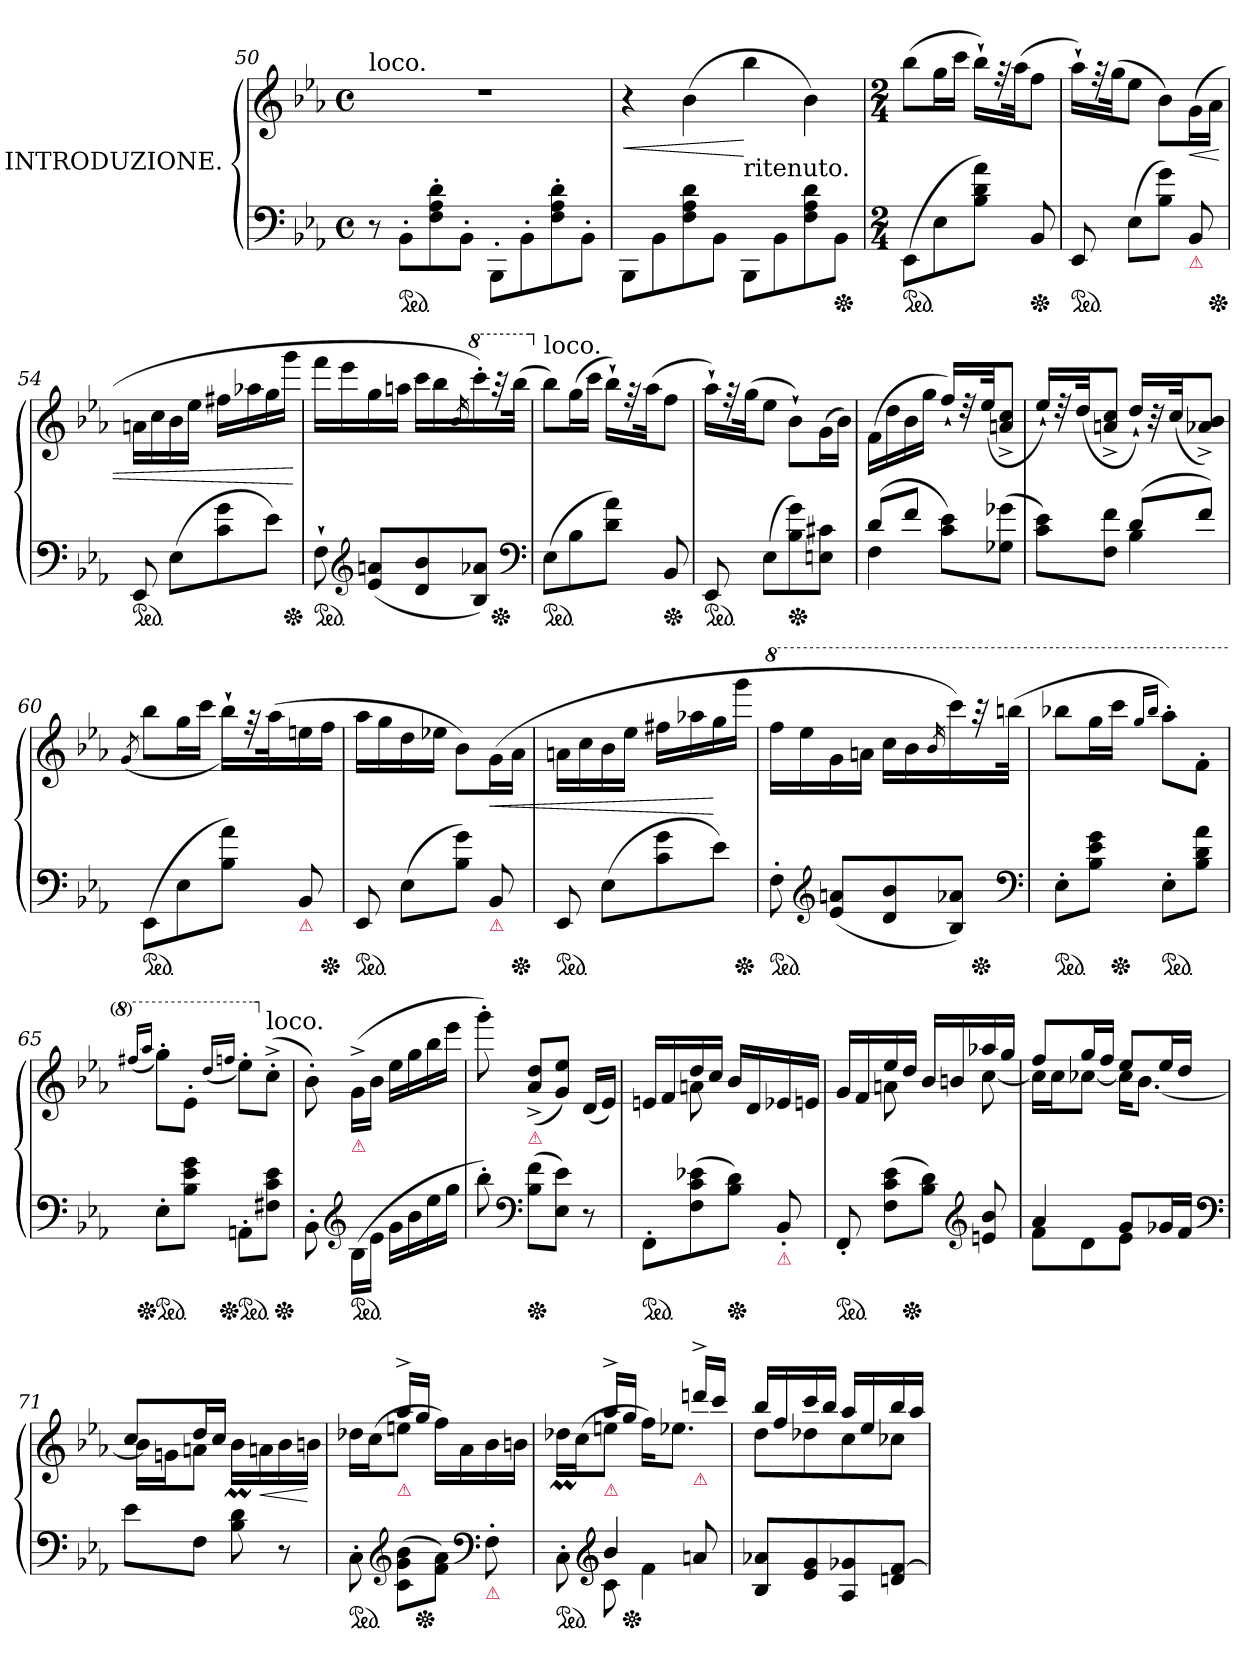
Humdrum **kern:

**kern	**kern	**dynam
*part1	*part1	*part1
*staff2	*staff1	*staff1/2
*I"INTRODUZIONE.	*	*
*clefF4	*clefG2	*
*k[b-e-a-]	*k[b-e-a-]	*
*M4/4	*M4/4	*
*met(c)	*met(c)	*
=50	=50	=50
!	!LO:TX:a:t=loco.	!
8r	1rdd	.
*ped	*	*
8BB-'>L	.	.
8F'> 8A-'> 8d'>	.	.
8BB-'>J	.	.
8BBB-'>\L	.	.
8BB-'>	.	.
8F'> 8A-'> 8d'>	.	.
8BB-'>J	.	.
=51	=51	=51
!	!	!LO:HP:b
8BBB-\L	4r	<
8BB-	.	.
8F 8A- 8d	(>4b-\	.
8BB-J	.	.
!	!LO:TX:b:t=ritenuto.	!
8BBB-\L	4bb-\	[
8BB-	.	.
8F 8A- 8d	4b-\)	.
*Xped	*	*
8BB-J	.	.
=52	=52	=52
*M2/4	*M2/4	*
!	!LO:TX:b:color=crimson:t=⚠	!
!LO:TX:b:color=crimson:t=⚠	!	!
*ped	*	*
*	*MM96	*
(>8EE-L	(>8bb-L	.
8E-	16ggL	.
.	16cccJJ	.
8B- 8d 8a-J)	16bb-`>LL)	.
.	32rff	.
.	(>32aa-JK	.
!LO:TX:b:color=crimson:t=⚠	!	!
*Xped	*	*
8BB-	8ffJ	.
=53	=53	=53
*ped	*	*
8EE-	16aa-`>LL)	.
.	32rff	.
.	(>32ggJK	.
(>8E-L	8ee-J	.
8B- 8gJ)	8b-\L)	.
!LO:TX:b:color=crimson:t=⚠	!	!
!	!	!LO:HP:b
8BB-	(>16gL	<
*Xped	*	*
.	16a-JJ	.
=54	=54	=54
*ped	*	*
8EE-	16anLL	.
.	16cc	.
(>8E-L	16b-	.
.	16ee-JJ	.
8c 8g	16ff#XLL	.
.	16aa-X	.
8e-J)	16gg	.
*Xped	*	*
.	16gggJJ	.
.	.	[
=55	=55	=55
*ped	*	*
8F`>	16fffLL	.
.	16eee-	.
*clefG2	*	*
(>8e- 8anL	16gg	.
.	16aanJJ	.
8d 8b-	16cccLL	.
.	16bb-	.
.	16qb-/	.
*	*8va	*
8B- 8a-XJ)	16cccc'>)	.
*Xped	*	*
.	32r	.
.	(>32bbb-JJk	.
*clefF4	*	*
=56	=56	=56
*	*X8va	*
!	!LO:TX:a:t=loco.	!
*ped	*	*
(>8E-L	8bb-L)	.
8B-	(>16ggL	.
.	16cccJJ	.
8d 8a-J)	16bb-`>LL)	.
.	32rff	.
.	(>32aa-JK	.
!LO:TX:b:color=crimson:t=⚠	!	!
*Xped	*	*
8BB-	8ffJ	.
=57	=57	=57
*ped	*	*
8EE-	16aa-`>LL)	.
.	32rff	.
.	(>32ggJK	.
(>8E-L	8ee-J	.
*Xped	*	*
8B- 8g)	8b-`>\L)	.
8En 8c#XJ	(>16gL	.
.	16b-JJ)	.
=58	=58	=58
*^	*	*
(>8dL	4F	(>16fLL	.
.	.	16dd	.
8fJ	.	16b-	.
.	.	16ggJJ	.
8c 8e-L)	4ryy	16ff`>/LL)	.
.	.	32rdd	.
.	.	(<32ee-JK	.
(>8G-X 8g-XJ	.	8an^< 8cc^<J	.
=59	=59	=59	=59
8c 8e-L)	4ryy	16ee-`>/LL)	.
.	.	32rdd	.
.	.	(<32ddJK	.
8F 8fJ	.	8an^< 8cc^<J	.
(<8dL	4B-	16dd`>/LL)	.
.	.	32r	.
.	.	(<32ccJK	.
8fJ)	.	8a-X^< 8b-^<J)	.
*v	*v	*	*
=60	=60	=60
.	(>8qg/	.
!LO:TX:b:color=crimson:t=⚠	!	!
*ped	*	*
(>8EE-L	8bb-L	.
8E-	16ggL	.
.	16cccJJ	.
8B- 8a-J)	16bb-`>LL)	.
.	32rff	.
.	(>32aa-K	.
!LO:TX:b:color=crimson:t=⚠	!	!
8BB-	16een	.
*Xped	*	*
.	16ffJJ	.
=61	=61	=61
*ped	*	*
8EE-	16aa-LL	.
.	16gg	.
(>8E-L	16dd	.
.	16ee-XJJ	.
8B- 8gJ)	8b-\L)	.
!LO:TX:b:color=crimson:t=⚠	!	!
!	!	!LO:HP:b
8BB-	(>16gL	<
*Xped	*	*
.	16a-JJ	.
=62	=62	=62
*ped	*	*
8EE-	16anLL	.
.	16cc	.
(>8E-L	16b-	.
.	16ee-JJ	.
8c 8g	16ff#XLL	.
.	16aa-X	.
8e-J)	16gg	[
*Xped	*	*
.	16gggJJ	.
=63	=63	=63
*	*8va	*
*ped	*	*
8F'>	16fffLL	.
.	16eee-	.
*clefG2	*	*
(>8e- 8anL	16gg	.
.	16aanJJ	.
8d 8b-	16cccLL	.
.	16bb-	.
.	16qbb-/	.
8B- 8a-XJ)	16cccc)	.
*Xped	*	*
.	32r	.
.	(>32bbbnJJk	.
*clefF4	*	*
=64	=64	=64
*ped	*	*
8E-'>L	8bbb-XL	.
8B- 8e- 8gJ	16gggL	.
*Xped	*	*
.	16ccccJJ	.
.	16qqggg/LL	.
.	16qqbbb-/JJ	.
*ped	*	*
8E-'>L	8aaa-'>L)	.
8B- 8d 8a-J	8ff'>J	.
=65	=65	=65
.	(>16qqfff#X/LL	.
.	16qqaaa-/JJ	.
*Xped	*	*
*ped	*	*
8E-'L	8ggg'>L)	.
8B- 8e- 8gJ	8ee-'>J	.
.	(>16qqddd/LL	.
.	16qqfffnJJ	.
*Xped	*	*
*ped	*	*
8AAn'L	8eee-'>L)	.
*	*X8va	*
!	!LO:TX:a:t=loco.	!
8F#X 8c 8e-J	(>8cc'>^>J	.
*Xped	*	*
=66	=66	=66
8BB-'>\	8b-'>)	.
*clefG2	*	*
!	!LO:TX:b:color=crimson:t=⚠	!
!LO:TX:b:color=crimson:t=⚠	!	!
*ped	*	*
(>16B-\LL	(>16g^<\LL	.
16e-JJ	16b-JJ	.
16gLL	16ee-LL	.
16b-	16gg	.
16ee-	16bb-	.
16ggJJ	16eee-JJ	.
=67	=67	=67
8bb-'>)	8ggg'>)	.
*clefF4	*	*
!	!LO:TX:b:color=crimson:t=⚠	!
*Xped	*	*
(>8B- 8fL	(<8a-^</ 8dd^</L	.
8E- 8e-J)	8g 8ee-J)	.
8r	(<16dLL	.
.	16e-JJ)	.
=68	=68	=68
*	*^	*
!LO:TX:b:color=crimson:t=⚠	!	!	!
*ped	*	*	*
8FF'>L	16enLL	8ryy	.
.	16f	.	.
(>8F 8c 8e-X	16dd	8an	.
.	16ccJJ	.	.
*Xped	*	*	*
8B- 8dJ)	16b-LL	4ryy	.
.	16d	.	.
!LO:TX:b:color=crimson:t=⚠	!	!	!
8BB-'<	16e-X	.	.
.	16enJJ	.	.
=69	=69	=69	=69
*ped	*	*	*
8FF'<	16gLL	8ryy	.
.	16f	.	.
(>8F 8c 8e-L	16ee-	8an	.
*Xped	*	*	*
.	16ddJJ	.	.
8B- 8dJ)	16b-LL	8ryy	.
.	16bn	.	.
*clefG2	*	*	*
8en 8b-	16aa-X	[8cc	.
.	16ggJJ	.	.
=70	=70	=70	=70
*^	*	*	*
4a-	8fL	8ffL	16ccLL]	.
.	.	.	16ccJ	.
.	8d	16ggL	[8cc-XJ	.
.	.	16ffJJ	.	.
8gL	8e-J	8ee-L	16cc-KL]	.
.	.	.	[8.b-J	.
16g-XL	8ryy	16ee-L	.	.
16fJJ	.	16ddJJ	.	.
*v	*v	*	*	*
*clefF4	*	*	*
=71	=71	=71	=71
8e-L	8ccL	16b-LL]	.
.	.	16gnJ	.
8FJ	16ddL	8anJ	.
.	16ccJJ	.	.
8B- 8d	4ryy	16b-M\LL	.
!	!	!	!LO:HP:b
.	.	16an	<
8r	.	16b-	.
.	.	16bnJJ	[
=72	=72	=72	=72
*ped	*	*	*
8C'>\	8ryy	16dd-XLL	.
.	.	(>16ccJ	.
*clefG2	*	*	*
!	!LO:TX:b:color=crimson:t=⚠	!	!
(>8c\ 8g\ 8b-\L	16aa-^<LL	8eenJ	.
*Xped	*	*	*
.	16ggJJ	.	.
8f 8a-J)	4ryy	16ffLL)	.
.	.	16a-	.
*clefF4	*	*	*
!LO:TX:b:color=crimson:t=⚠	!	!	!
8F'>	.	16b-	.
.	.	16bnJJ	.
=73	=73	=73	=73
*^	*	*	*
*ped	*	*	*	*
8ryy	8C'>\	8ryy	16dd-XMLL	.
.	.	.	(>16ccJ	.
*clefG2	*	*	*	*
!	!	!LO:TX:b:color=crimson:t=⚠	!	!
4b-	8c	16aa-^<LL	8eenJ	.
*Xped	*	*	*	*
.	.	16ggJJ	.	.
.	4f	8ryy	16ffKL)	.
.	.	.	8.ee-XJ	.
!	!	!LO:TX:b:color=crimson:t=⚠	!	!
8an	.	16dddn^<LL	.	.
.	.	16cccJJ	.	.
*v	*v	*	*	*
=74	=74	=74	=74
8B- 8a-XL	16bb-LL	8ddL	.
.	16ff	.	.
8e- 8g	16ccc	8dd-X	.
.	16bb-JJ	.	.
8A- 8g-X	16aa-LL	8cc	.
.	16ee-	.	.
8dn [8fJ	16bb-	8cc-XJ	.
.	16aa-JJ	.	.
*	*v	*v	*
=	=	=
*-	*-	*-
